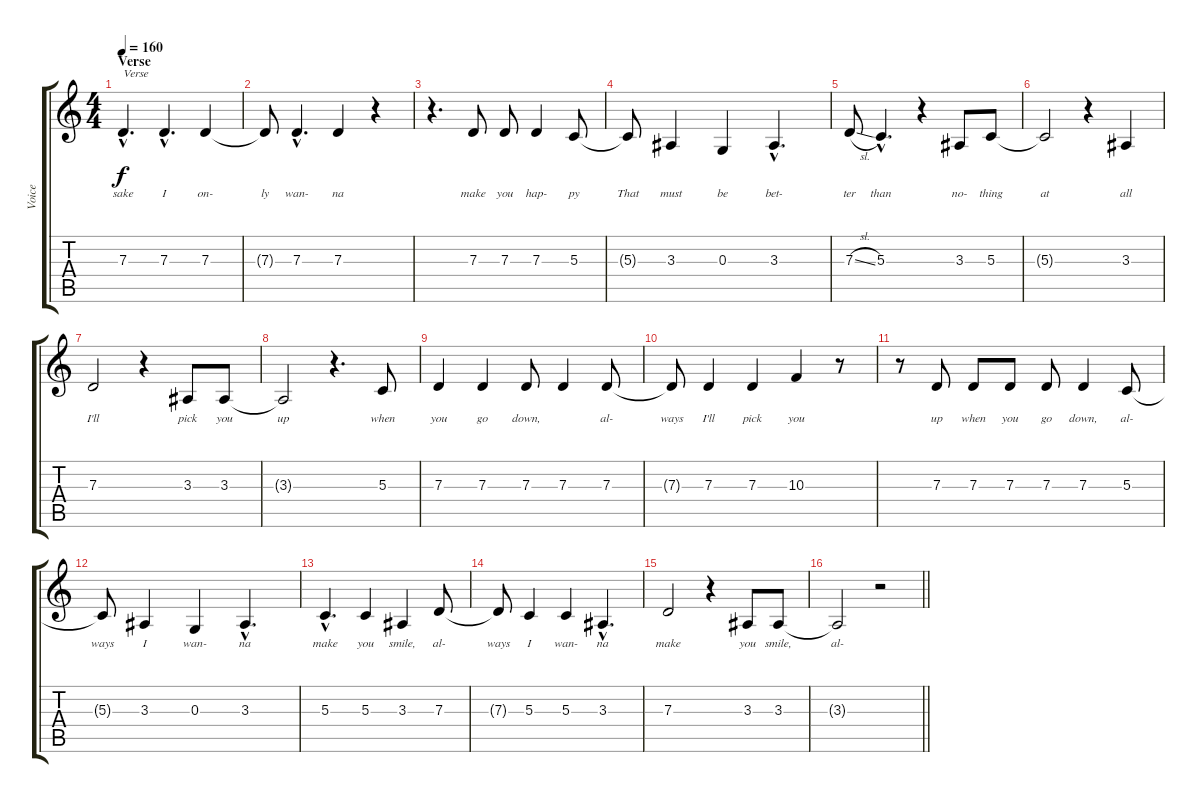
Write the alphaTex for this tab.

\track ("Voice" "Voice") {instrument lead1square}
\staff {score tabs}
\tuning (E4 B3 G3 D3 A2 E2) {hide}
\ts (4 4)
\section ("" "Verse")
\tempo 160
\clef g2
\ks c
7.3{hac}.4{d txt "Verse" lyrics (0 "sake") lyrics (1 "") lyrics (2 "") lyrics (3 "") lyrics (4 "") dy f} 7.3{hac}.4{d lyrics (0 "I") lyrics (1 "") lyrics (2 "") lyrics (3 "") lyrics (4 "")} 7.3.4{lyrics (0 "on-") lyrics (1 "") lyrics (2 "") lyrics (3 "") lyrics (4 "")} |
7.3{t}.8{lyrics (0 "ly") lyrics (1 "") lyrics (2 "") lyrics (3 "") lyrics (4 "")} 7.3{hac}.4{d lyrics (0 "wan-") lyrics (1 "") lyrics (2 "") lyrics (3 "") lyrics (4 "")} 7.3.4{lyrics (0 "na") lyrics (1 "") lyrics (2 "") lyrics (3 "") lyrics (4 "")} r.4 |
r.4{d} 7.3.8{lyrics (0 "make") lyrics (1 "") lyrics (2 "") lyrics (3 "") lyrics (4 "")} 7.3.8{lyrics (0 "you") lyrics (1 "") lyrics (2 "") lyrics (3 "") lyrics (4 "")} 7.3.4{lyrics (0 "hap-") lyrics (1 "") lyrics (2 "") lyrics (3 "") lyrics (4 "")} 5.3.8{lyrics (0 "py") lyrics (1 "") lyrics (2 "") lyrics (3 "") lyrics (4 "")} |
5.3{t}.8{lyrics (0 "That") lyrics (1 "") lyrics (2 "") lyrics (3 "") lyrics (4 "")} 3.3.4{lyrics (0 "must") lyrics (1 "") lyrics (2 "") lyrics (3 "") lyrics (4 "")} 0.3.4{lyrics (0 "be") lyrics (1 "") lyrics (2 "") lyrics (3 "") lyrics (4 "")} 3.3{hac}.4{d lyrics (0 "bet-") lyrics (1 "") lyrics (2 "") lyrics (3 "") lyrics (4 "")} |
7.3{sl}.8{lyrics (0 "ter") lyrics (1 "") lyrics (2 "") lyrics (3 "") lyrics (4 "")} 5.3{hac}.4{d lyrics (0 "than") lyrics (1 "") lyrics (2 "") lyrics (3 "") lyrics (4 "")} r.4 3.3.8{lyrics (0 "no-") lyrics (1 "") lyrics (2 "") lyrics (3 "") lyrics (4 "")} 5.3.8{lyrics (0 "thing") lyrics (1 "") lyrics (2 "") lyrics (3 "") lyrics (4 "")} |
5.3{t}.2{lyrics (0 "at") lyrics (1 "") lyrics (2 "") lyrics (3 "") lyrics (4 "")} r.4 3.3.4{lyrics (0 "all") lyrics (1 "") lyrics (2 "") lyrics (3 "") lyrics (4 "")} |
7.3.2{lyrics (0 "I'll") lyrics (1 "") lyrics (2 "") lyrics (3 "") lyrics (4 "")} r.4 3.3.8{lyrics (0 "pick") lyrics (1 "") lyrics (2 "") lyrics (3 "") lyrics (4 "")} 3.3.8{lyrics (0 "you") lyrics (1 "") lyrics (2 "") lyrics (3 "") lyrics (4 "")} |
3.3{t}.2{lyrics (0 "up") lyrics (1 "") lyrics (2 "") lyrics (3 "") lyrics (4 "")} r.4{d} 5.3.8{lyrics (0 "when") lyrics (1 "") lyrics (2 "") lyrics (3 "") lyrics (4 "")} |
7.3.4{lyrics (0 "you") lyrics (1 "") lyrics (2 "") lyrics (3 "") lyrics (4 "")} 7.3.4{lyrics (0 "go") lyrics (1 "") lyrics (2 "") lyrics (3 "") lyrics (4 "")} 7.3.8{lyrics (0 "down,") lyrics (1 "") lyrics (2 "") lyrics (3 "") lyrics (4 "")} 7.3.4{lyrics (0 "") lyrics (1 "") lyrics (2 "") lyrics (3 "") lyrics (4 "")} 7.3.8{lyrics (0 "al-") lyrics (1 "") lyrics (2 "") lyrics (3 "") lyrics (4 "")} |
7.3{t}.8{lyrics (0 "ways") lyrics (1 "") lyrics (2 "") lyrics (3 "") lyrics (4 "")} 7.3.4{lyrics (0 "I'll") lyrics (1 "") lyrics (2 "") lyrics (3 "") lyrics (4 "")} 7.3.4{lyrics (0 "pick") lyrics (1 "") lyrics (2 "") lyrics (3 "") lyrics (4 "")} 10.3.4{lyrics (0 "you") lyrics (1 "") lyrics (2 "") lyrics (3 "") lyrics (4 "")} r.8 |
r.8 7.3.8{lyrics (0 "up") lyrics (1 "") lyrics (2 "") lyrics (3 "") lyrics (4 "")} 7.3.8{lyrics (0 "when") lyrics (1 "") lyrics (2 "") lyrics (3 "") lyrics (4 "")} 7.3.8{lyrics (0 "you") lyrics (1 "") lyrics (2 "") lyrics (3 "") lyrics (4 "")} 7.3.8{lyrics (0 "go") lyrics (1 "") lyrics (2 "") lyrics (3 "") lyrics (4 "")} 7.3.4{lyrics (0 "down,") lyrics (1 "") lyrics (2 "") lyrics (3 "") lyrics (4 "")} 5.3.8{lyrics (0 "al-") lyrics (1 "") lyrics (2 "") lyrics (3 "") lyrics (4 "")} |
5.3{t}.8{lyrics (0 "ways") lyrics (1 "") lyrics (2 "") lyrics (3 "") lyrics (4 "")} 3.3.4{lyrics (0 "I") lyrics (1 "") lyrics (2 "") lyrics (3 "") lyrics (4 "")} 0.3.4{lyrics (0 "wan-") lyrics (1 "") lyrics (2 "") lyrics (3 "") lyrics (4 "")} 3.3{hac}.4{d lyrics (0 "na") lyrics (1 "") lyrics (2 "") lyrics (3 "") lyrics (4 "")} |
5.3{hac}.4{d lyrics (0 "make") lyrics (1 "") lyrics (2 "") lyrics (3 "") lyrics (4 "")} 5.3.4{lyrics (0 "you") lyrics (1 "") lyrics (2 "") lyrics (3 "") lyrics (4 "")} 3.3.4{lyrics (0 "smile,") lyrics (1 "") lyrics (2 "") lyrics (3 "") lyrics (4 "")} 7.3.8{lyrics (0 "al-") lyrics (1 "") lyrics (2 "") lyrics (3 "") lyrics (4 "")} |
7.3{t}.8{lyrics (0 "ways") lyrics (1 "") lyrics (2 "") lyrics (3 "") lyrics (4 "")} 5.3.4{lyrics (0 "I") lyrics (1 "") lyrics (2 "") lyrics (3 "") lyrics (4 "")} 5.3.4{lyrics (0 "wan-") lyrics (1 "") lyrics (2 "") lyrics (3 "") lyrics (4 "")} 3.3{hac}.4{d lyrics (0 "na") lyrics (1 "") lyrics (2 "") lyrics (3 "") lyrics (4 "")} |
7.3.2{lyrics (0 "make") lyrics (1 "") lyrics (2 "") lyrics (3 "") lyrics (4 "")} r.4 3.3.8{lyrics (0 "you") lyrics (1 "") lyrics (2 "") lyrics (3 "") lyrics (4 "")} 3.3.8{lyrics (0 "smile,") lyrics (1 "") lyrics (2 "") lyrics (3 "") lyrics (4 "")} |
\barLineRight lightlight
3.3{t}.2{lyrics (0 "al-") lyrics (1 "") lyrics (2 "") lyrics (3 "") lyrics (4 "")} r.2
